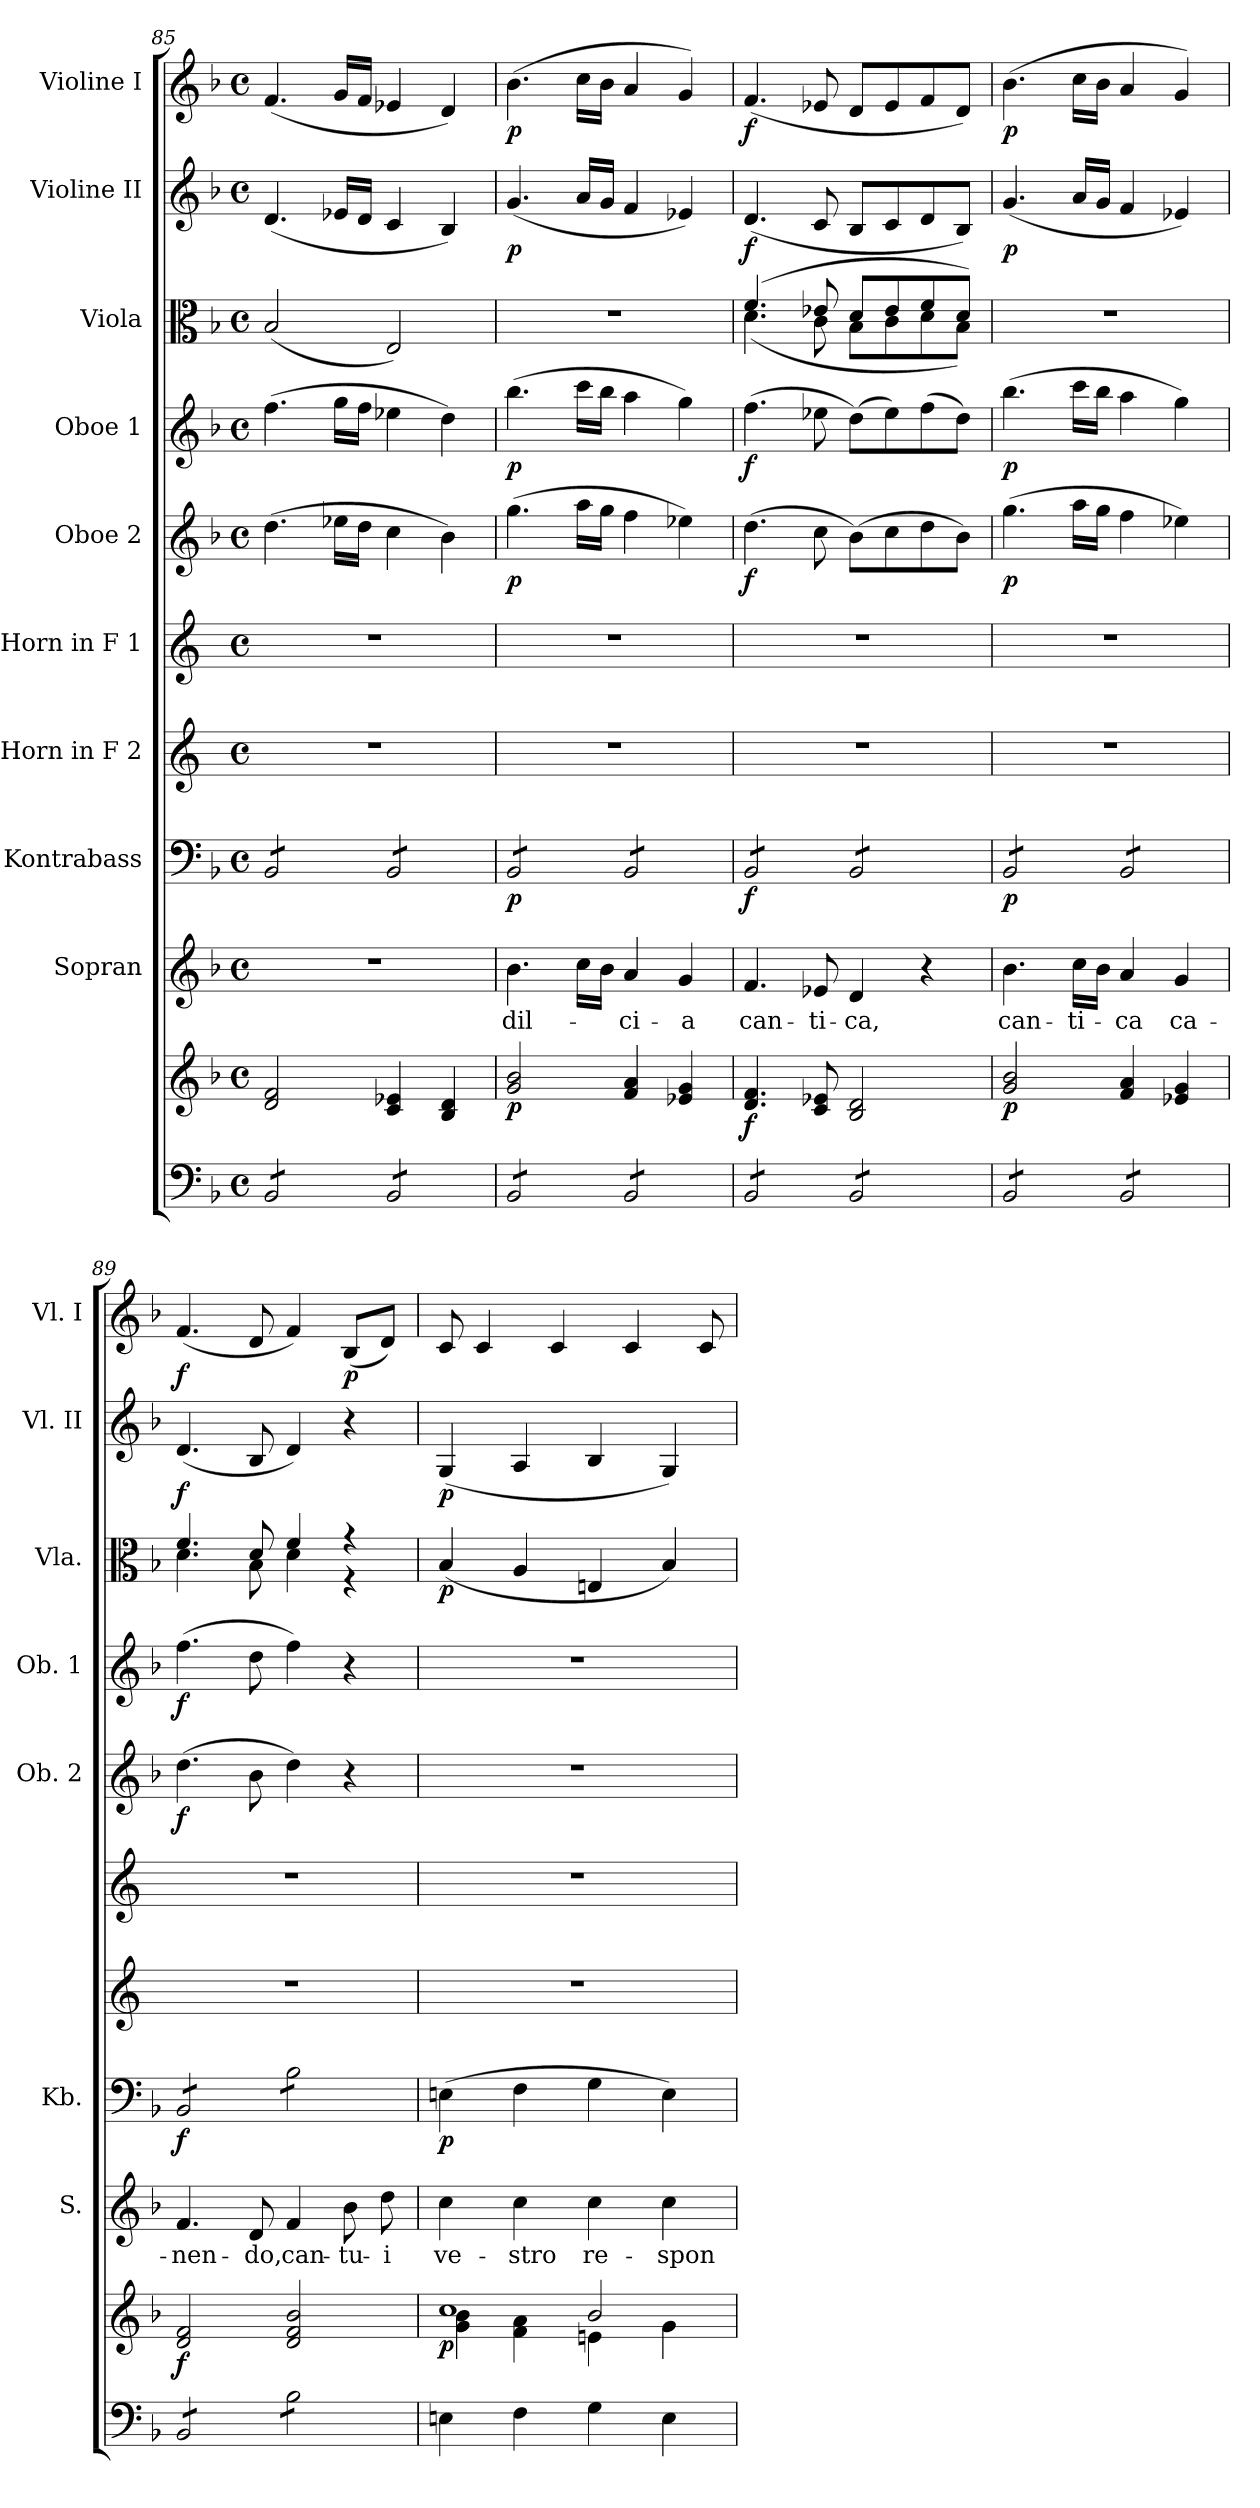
**kern	**kern	**dynam	**kern	**text	**kern	**dynam	**kern	**kern	**kern	**dynam	**kern	**dynam	**kern	**dynam	**kern	**dynam	**kern	**dynam
*part10	*part10	*part10	*part9	*part9	*part8	*part8	*part7	*part6	*part5	*part5	*part4	*part4	*part3	*part3	*part2	*part2	*part1	*part1
*staff11	*staff10	*staff10/11	*staff9	*staff9	*staff8	*staff8	*staff7	*staff6	*staff5	*staff5	*staff4	*staff4	*staff3	*staff3	*staff2	*staff2	*staff1	*staff1
*	*	*	*I"Sopran	*	*I"Kontrabass	*	*I"Horn in F 2	*I"Horn in F 1	*I"Oboe 2	*	*I"Oboe 1	*	*I"Viola	*	*I"Violine II	*	*I"Violine I	*
*	*	*	*I'S.	*	*I'Kb.	*	*	*	*I'Ob. 2	*	*I'Ob. 1	*	*I'Vla.	*	*I'Vl. II	*	*I'Vl. I	*
!!LO:PB:g=z
*clefF4	*clefG2	*	*clefG2	*	*clefF4	*	*clefG2	*clefG2	*clefG2	*	*clefG2	*	*clefC3	*	*clefG2	*	*clefG2	*
*	*	*	*	*	*ITrd7c12	*	*ITrd4c7	*ITrd4c7	*	*	*	*	*	*	*	*	*	*
*k[b-]	*k[b-]	*	*k[b-]	*	*k[b-]	*	*k[b-]	*k[b-]	*k[b-]	*	*k[b-]	*	*k[b-]	*	*k[b-]	*	*k[b-]	*
*F:	*F:	*	*F:	*	*F:	*	*F:	*F:	*F:	*	*F:	*	*F:	*	*F:	*	*F:	*
*M4/4	*M4/4	*	*M4/4	*	*M4/4	*	*M4/4	*M4/4	*M4/4	*	*M4/4	*	*M4/4	*	*M4/4	*	*M4/4	*
*met(c)	*met(c)	*	*met(c)	*	*met(c)	*	*met(c)	*met(c)	*met(c)	*	*met(c)	*	*met(c)	*	*met(c)	*	*met(c)	*
=85	=85	=85	=85	=85	=85	=85	=85	=85	=85	=85	=85	=85	=85	=85	=85	=85	=85	=85
*tremolo	*	*	*	*	*	*	*	*	*	*	*	*	*	*	*	*	*	*
*	*	*	*	*	*tremolo	*	*	*	*	*	*	*	*	*	*	*	*	*
8BB-/L	2d/ 2f/	.	1r	.	8BBB-/L	.	1r	1r	(>4.dd\	.	(>4.ff\	.	(<2B-/	.	(<4.d/	.	(<4.f/	.
8BB-/	.	.	.	.	8BBB-/	.	.	.	.	.	.	.	.	.	.	.	.	.
8BB-/	.	.	.	.	8BBB-/	.	.	.	.	.	.	.	.	.	.	.	.	.
8BB-/J	.	.	.	.	8BBB-/J	.	.	.	16ee-X\LL	.	16gg\LL	.	.	.	16e-X/LL	.	16g/LL	.
.	.	.	.	.	.	.	.	.	16dd\JJ	.	16ff\JJ	.	.	.	16d/JJ	.	16f/JJ	.
8BB-/L	4c/ 4e-X/	.	.	.	8BBB-/L	.	.	.	4cc\	.	4ee-X\	.	2E/)	.	4c/	.	4e-X/	.
8BB-/	.	.	.	.	8BBB-/	.	.	.	.	.	.	.	.	.	.	.	.	.
8BB-/	4B-/ 4d/	.	.	.	8BBB-/	.	.	.	4b-\)	.	4dd\)	.	.	.	4B-/)	.	4d/)	.
8BB-/J	.	.	.	.	8BBB-/J	.	.	.	.	.	.	.	.	.	.	.	.	.
=86	=86	=86	=86	=86	=86	=86	=86	=86	=86	=86	=86	=86	=86	=86	=86	=86	=86	=86
!	!	!LO:DY:b	!	!LO:LY:b	!	!LO:DY:b	!	!	!	!LO:DY:b	!	!LO:DY:b	!	!	!	!LO:DY:b	!	!LO:DY:b
8BB-/L	2g/ 2b-/	p	4.b-\	dil-	8BBB-/L	p	1r	1r	(>4.gg\	p	(>4.bb-\	p	1r	.	(<4.g/	p	(>4.b-\	p
8BB-/	.	.	.	.	8BBB-/	.	.	.	.	.	.	.	.	.	.	.	.	.
8BB-/	.	.	.	.	8BBB-/	.	.	.	.	.	.	.	.	.	.	.	.	.
8BB-/J	.	.	16cc\LL	.	8BBB-/J	.	.	.	16aa\LL	.	16ccc\LL	.	.	.	16a/LL	.	16cc\LL	.
.	.	.	16b-\JJ	.	.	.	.	.	16gg\JJ	.	16bb-\JJ	.	.	.	16g/JJ	.	16b-\JJ	.
!	!	!	!	!LO:LY:b	!	!	!	!	!	!	!	!	!	!	!	!	!	!
8BB-/L	4f/ 4a/	.	4a/	-ci-	8BBB-/L	.	.	.	4ff\	.	4aa\	.	.	.	4f/	.	4a/	.
8BB-/	.	.	.	.	8BBB-/	.	.	.	.	.	.	.	.	.	.	.	.	.
!	!	!	!	!LO:LY:b	!	!	!	!	!	!	!	!	!	!	!	!	!	!
8BB-/	4e-X/ 4g/	.	4g/	-a	8BBB-/	.	.	.	4ee-X\)	.	4gg\)	.	.	.	4e-X/)	.	4g/)	.
8BB-/J	.	.	.	.	8BBB-/J	.	.	.	.	.	.	.	.	.	.	.	.	.
=87	=87	=87	=87	=87	=87	=87	=87	=87	=87	=87	=87	=87	=87	=87	=87	=87	=87	=87
!	!	!LO:DY:b	!	!LO:LY:b	!	!LO:DY:b	!	!	!	!LO:DY:b	!	!LO:DY:b	!	!	!	!LO:DY:b	!	!LO:DY:b
*	*	*	*	*	*	*	*	*	*	*	*	*	*^	*	*	*	*	*
8BB-/L	4.d/ 4.f/	f	4.f/	can-	8BBB-/L	f	1r	1r	(>4.dd\	f	(>4.ff\	f	(4.f/	(<4.d\	.	(<4.d/	f	(<4.f/	f
8BB-/	.	.	.	.	8BBB-/	.	.	.	.	.	.	.	.	.	.	.	.	.	.
8BB-/	.	.	.	.	8BBB-/	.	.	.	.	.	.	.	.	.	.	.	.	.	.
!	!	!	!	!LO:LY:b	!	!	!	!	!	!	!	!	!	!	!	!	!	!	!
8BB-/J	8c/ 8e-X/	.	8e-X/	-ti-	8BBB-/J	.	.	.	8cc\	.	8ee-X\	.	8e-X/	8c\	.	8c/	.	8e-X/	.
!	!	!	!	!LO:LY:b	!	!	!	!	!	!	!	!	!	!	!	!	!	!	!
8BB-/L	2B-/ 2d/	.	4d/	-ca,	8BBB-/L	.	.	.	(>8b-\L)	.	(>8dd\L)	.	8d/L	8B-\L	.	8B-/L	.	8d/L	.
8BB-/	.	.	.	.	8BBB-/	.	.	.	8cc\	.	8ee-\)	.	8e-/	8c\	.	8c/	.	8e-/	.
8BB-/	.	.	4r	.	8BBB-/	.	.	.	8dd\	.	(>8ff\	.	8f/	8d\	.	8d/	.	8f/	.
8BB-/J	.	.	.	.	8BBB-/J	.	.	.	8b-\J)	.	8dd\J)	.	8d/J)	8B-\J)	.	8B-/J)	.	8d/J)	.
=88	=88	=88	=88	=88	=88	=88	=88	=88	=88	=88	=88	=88	=88	=88	=88	=88	=88	=88	=88
!	!	!LO:DY:b	!	!LO:LY:b	!	!LO:DY:b	!	!	!	!LO:DY:b	!	!LO:DY:b	!	!	!	!	!LO:DY:b	!	!LO:DY:b
*	*	*	*	*	*	*	*	*	*	*	*	*	*v	*v	*	*	*	*	*
8BB-/L	2g/ 2b-/	p	4.b-\	can-	8BBB-/L	p	1r	1r	(>4.gg\	p	(>4.bb-\	p	1r	.	(<4.g/	p	(>4.b-\	p
8BB-/	.	.	.	.	8BBB-/	.	.	.	.	.	.	.	.	.	.	.	.	.
8BB-/	.	.	.	.	8BBB-/	.	.	.	.	.	.	.	.	.	.	.	.	.
!	!	!	!	!LO:LY:b	!	!	!	!	!	!	!	!	!	!	!	!	!	!
8BB-/J	.	.	16cc\LL	-ti-	8BBB-/J	.	.	.	16aa\LL	.	16ccc\LL	.	.	.	16a/LL	.	16cc\LL	.
.	.	.	16b-\JJ	.	.	.	.	.	16gg\JJ	.	16bb-\JJ	.	.	.	16g/JJ	.	16b-\JJ	.
!	!	!	!	!LO:LY:b	!	!	!	!	!	!	!	!	!	!	!	!	!	!
8BB-/L	4f/ 4a/	.	4a/	-ca	8BBB-/L	.	.	.	4ff\	.	4aa\	.	.	.	4f/	.	4a/	.
8BB-/	.	.	.	.	8BBB-/	.	.	.	.	.	.	.	.	.	.	.	.	.
!	!	!	!	!LO:LY:b	!	!	!	!	!	!	!	!	!	!	!	!	!	!
8BB-/	4e-X/ 4g/	.	4g/	ca-	8BBB-/	.	.	.	4ee-X\)	.	4gg\)	.	.	.	4e-X/)	.	4g/)	.
8BB-/J	.	.	.	.	8BBB-/J	.	.	.	.	.	.	.	.	.	.	.	.	.
=89	=89	=89	=89	=89	=89	=89	=89	=89	=89	=89	=89	=89	=89	=89	=89	=89	=89	=89
!	!	!LO:DY:b	!	!LO:LY:b	!	!LO:DY:b	!	!	!	!LO:DY:b	!	!LO:DY:b	!	!	!	!LO:DY:b	!	!LO:DY:b
*	*	*	*	*	*	*	*	*	*	*	*	*	*^	*	*	*	*	*
8BB-/L	2d/ 2f/	f	4.f/	-nen-	8BBB-/L	f	1r	1r	(>4.dd\	f	(>4.ff\	f	4.f/	4.d\	.	(<4.d/	f	(<4.f/	f
8BB-/	.	.	.	.	8BBB-/	.	.	.	.	.	.	.	.	.	.	.	.	.	.
8BB-/	.	.	.	.	8BBB-/	.	.	.	.	.	.	.	.	.	.	.	.	.	.
!	!	!	!	!LO:LY:b	!	!	!	!	!	!	!	!	!	!	!	!	!	!	!
8BB-/J	.	.	8d/	-do,	8BBB-/J	.	.	.	8b-\	.	8dd\	.	8d/	8B-\	.	8B-/	.	8d/	.
!	!	!	!	!LO:LY:b	!	!	!	!	!	!	!	!	!	!	!	!	!	!	!
8B-\L	2d/ 2f/ 2b-/	.	4f/	can-	8BB-\L	.	.	.	4dd\)	.	4ff\)	.	4f/	4d\	.	4d/)	.	4f/)	.
8B-\	.	.	.	.	8BB-\	.	.	.	.	.	.	.	.	.	.	.	.	.	.
!	!	!	!	!LO:LY:b	!	!	!	!	!	!	!	!	!	!	!	!	!	!	!LO:DY:b
8B-\	.	.	8b-\	-tu-	8BB-\	.	.	.	4r	.	4r	.	4r	4r	.	4r	.	(<8B-/L	p
!	!	!	!	!LO:LY:b	!	!	!	!	!	!	!	!	!	!	!	!	!	!	!
8B-\J	.	.	8dd\	-i	8BB-\J	.	.	.	.	.	.	.	.	.	.	.	.	8d/J)	.
*	*	*	*	*	*Xtremolo	*	*	*	*	*	*	*	*	*	*	*	*	*	*
*Xtremolo	*	*	*	*	*	*	*	*	*	*	*	*	*	*	*	*	*	*	*
*	*	*	*	*	*	*	*	*	*	*	*	*	*v	*v	*	*	*	*	*
!!LO:PB:g=z
=90	=90	=90	=90	=90	=90	=90	=90	=90	=90	=90	=90	=90	=90	=90	=90	=90	=90	=90
*	*^	*	*	*	*	*	*	*	*	*	*	*	*	*	*	*	*	*
*	*	*^	*	*	*	*	*	*	*	*	*	*	*	*	*	*	*	*	*
!	!	!	!	!LO:DY:b	!	!LO:LY:b	!	!LO:DY:b	!	!	!	!	!	!	!	!LO:DY:b	!	!LO:DY:b	!	!
4En\	1cc	4g\ 4b-\	2ryy	p	4cc\	ve-	(>4EEn\	p	1r	1r	1r	.	1r	.	(<4B-/	p	(<4G/	p	8c/	.
.	.	.	.	.	.	.	.	.	.	.	.	.	.	.	.	.	.	.	4c/	.
!	!	!	!	!	!	!LO:LY:b	!	!	!	!	!	!	!	!	!	!	!	!	!	!
4F\	.	4f\ 4a\	.	.	4cc\	-stro	4FF\	.	.	.	.	.	.	.	4A/	.	4A/	.	.	.
.	.	.	.	.	.	.	.	.	.	.	.	.	.	.	.	.	.	.	4c/	.
!	!	!	!	!	!	!LO:LY:b	!	!	!	!	!	!	!	!	!	!	!	!	!	!
4G\	.	4en\	2b-/	.	4cc\	re-	4GG\	.	.	.	.	.	.	.	4En/	.	4B-/	.	.	.
.	.	.	.	.	.	.	.	.	.	.	.	.	.	.	.	.	.	.	4c/	.
!	!	!	!	!	!	!LO:LY:b	!	!	!	!	!	!	!	!	!	!	!	!	!	!
4E\	.	4g\	.	.	4cc\	-spon-	4EE\)	.	.	.	.	.	.	.	4B-/)	.	4G/)	.	.	.
.	.	.	.	.	.	.	.	.	.	.	.	.	.	.	.	.	.	.	8c/	.
*	*v	*v	*v	*	*	*	*	*	*	*	*	*	*	*	*	*	*	*	*	*
=	=	=	=	=	=	=	=	=	=	=	=	=	=	=	=	=	=	=
*-	*-	*-	*-	*-	*-	*-	*-	*-	*-	*-	*-	*-	*-	*-	*-	*-	*-	*-
